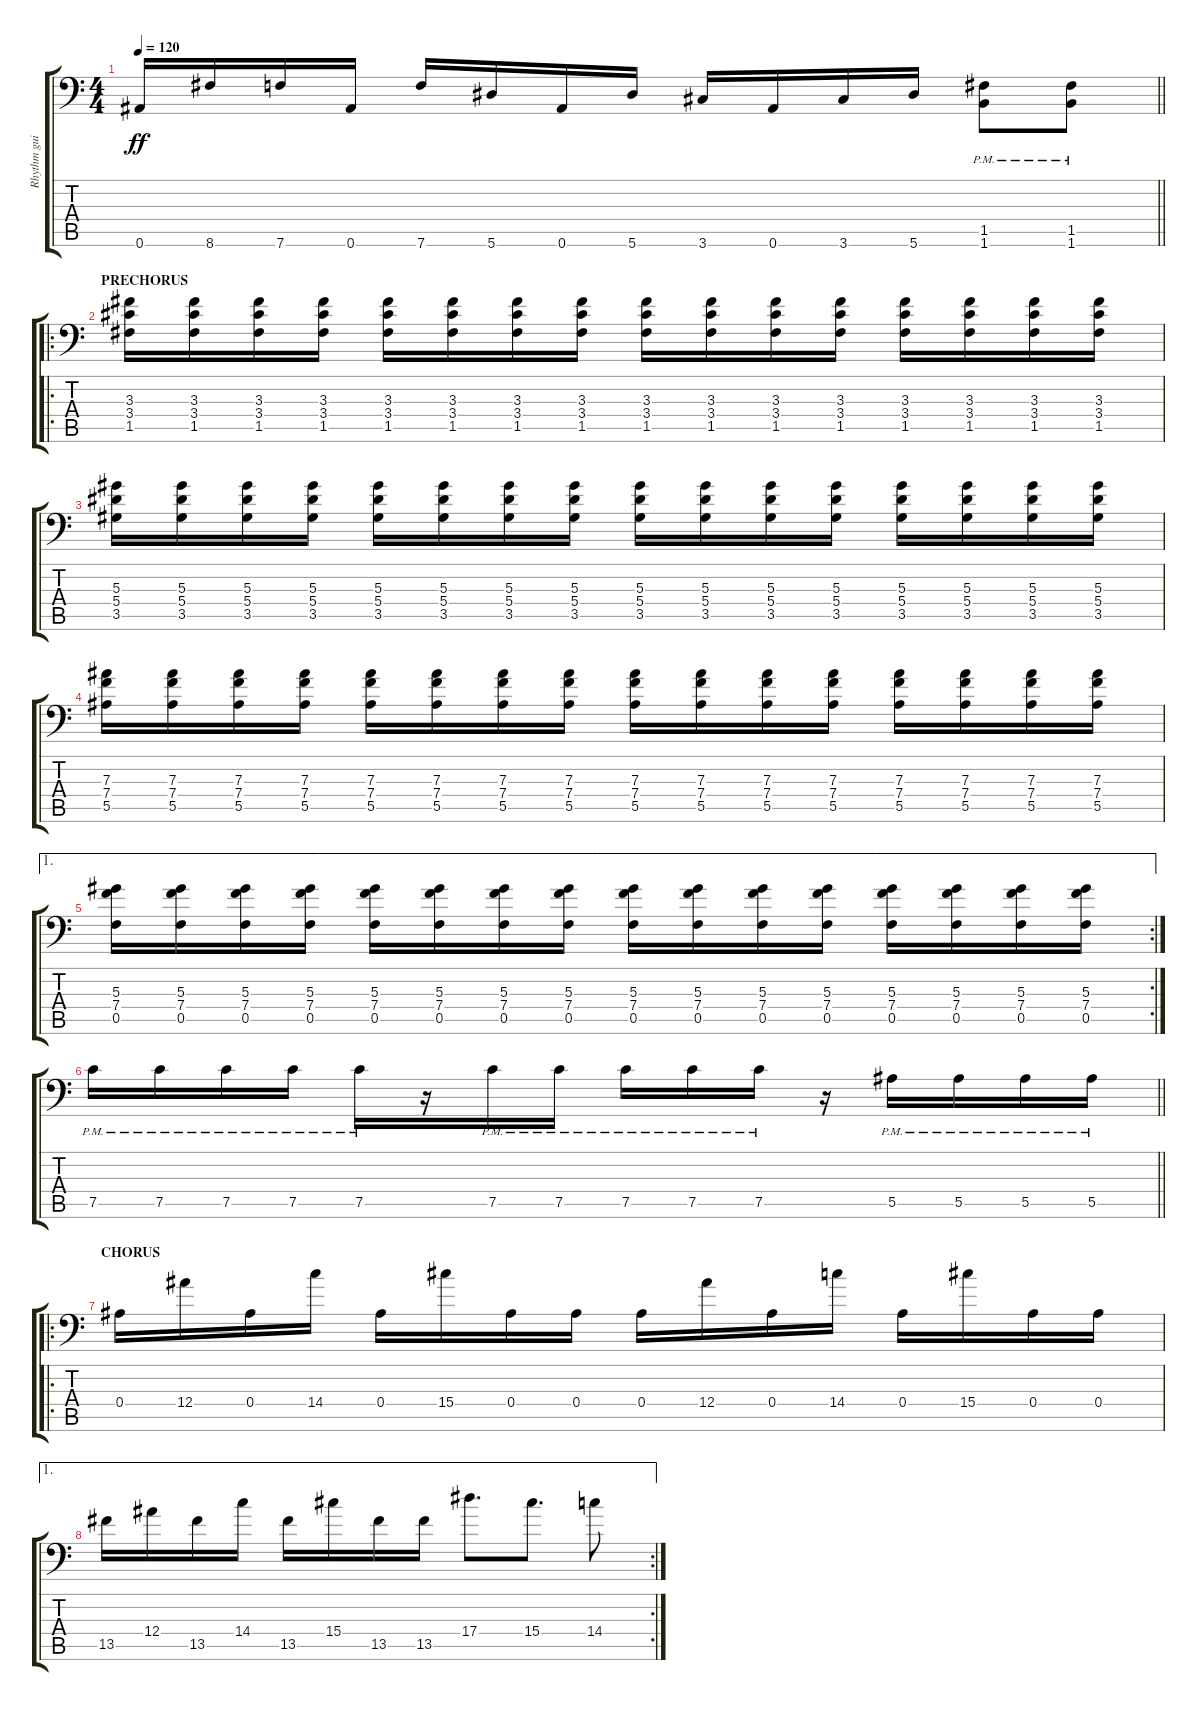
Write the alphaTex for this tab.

\track ("Rhythm guitar" "Rhythm gui") {instrument distortionguitar}
\staff {score tabs}
\tuning (C4 G3 Eb3 Bb2 F2 Bb1) {hide}
\ts (4 4)
\tempo 120
\clef f4
\barLineRight lightlight
\ks c
0.6.16{dy ff} 8.6.16 7.6.16 0.6.16 7.6.16 5.6.16 0.6.16 5.6.16 3.6.16 0.6.16 3.6.16 5.6.16 (1.5{pm} 1.6{pm}).8 (1.5{pm} 1.6{pm}).8 |
\ro
\section ("" "PRECHORUS")
(3.3 3.4 1.5).16 (3.3 3.4 1.5).16 (3.3 3.4 1.5).16 (3.3 3.4 1.5).16 (3.3 3.4 1.5).16 (3.3 3.4 1.5).16 (3.3 3.4 1.5).16 (3.3 3.4 1.5).16 (3.3 3.4 1.5).16 (3.3 3.4 1.5).16 (3.3 3.4 1.5).16 (3.3 3.4 1.5).16 (3.3 3.4 1.5).16 (3.3 3.4 1.5).16 (3.3 3.4 1.5).16 (3.3 3.4 1.5).16 |
(5.3 5.4 3.5).16 (5.3 5.4 3.5).16 (5.3 5.4 3.5).16 (5.3 5.4 3.5).16 (5.3 5.4 3.5).16 (5.3 5.4 3.5).16 (5.3 5.4 3.5).16 (5.3 5.4 3.5).16 (5.3 5.4 3.5).16 (5.3 5.4 3.5).16 (5.3 5.4 3.5).16 (5.3 5.4 3.5).16 (5.3 5.4 3.5).16 (5.3 5.4 3.5).16 (5.3 5.4 3.5).16 (5.3 5.4 3.5).16 |
(7.3 7.4 5.5).16 (7.3 7.4 5.5).16 (7.3 7.4 5.5).16 (7.3 7.4 5.5).16 (7.3 7.4 5.5).16 (7.3 7.4 5.5).16 (7.3 7.4 5.5).16 (7.3 7.4 5.5).16 (7.3 7.4 5.5).16 (7.3 7.4 5.5).16 (7.3 7.4 5.5).16 (7.3 7.4 5.5).16 (7.3 7.4 5.5).16 (7.3 7.4 5.5).16 (7.3 7.4 5.5).16 (7.3 7.4 5.5).16 |
\ae 1
\rc 2
(5.3 7.4 0.5).16 (5.3 7.4 0.5).16 (5.3 7.4 0.5).16 (5.3 7.4 0.5).16 (5.3 7.4 0.5).16 (5.3 7.4 0.5).16 (5.3 7.4 0.5).16 (5.3 7.4 0.5).16 (5.3 7.4 0.5).16 (5.3 7.4 0.5).16 (5.3 7.4 0.5).16 (5.3 7.4 0.5).16 (5.3 7.4 0.5).16 (5.3 7.4 0.5).16 (5.3 7.4 0.5).16 (5.3 7.4 0.5).16 |
\barLineRight lightlight
7.5{pm}.16 7.5{pm}.16 7.5{pm}.16 7.5{pm}.16 7.5{pm}.16 r.16 7.5{pm}.16 7.5{pm}.16 7.5{pm}.16 7.5{pm}.16 7.5{pm}.16 r.16 5.5{pm}.16 5.5{pm}.16 5.5{pm}.16 5.5{pm}.16 |
\ro
\section ("" "CHORUS")
0.4.16 12.4.16 0.4.16 14.4.16 0.4.16 15.4.16 0.4.16 0.4.16 0.4.16 12.4.16 0.4.16 14.4.16 0.4.16 15.4.16 0.4.16 0.4.16 |
\ae 1
\rc 2
13.5.16 12.4.16 13.5.16 14.4.16 13.5.16 15.4.16 13.5.16 13.5.16 17.4.8{d} 15.4.8{d} 14.4.8
